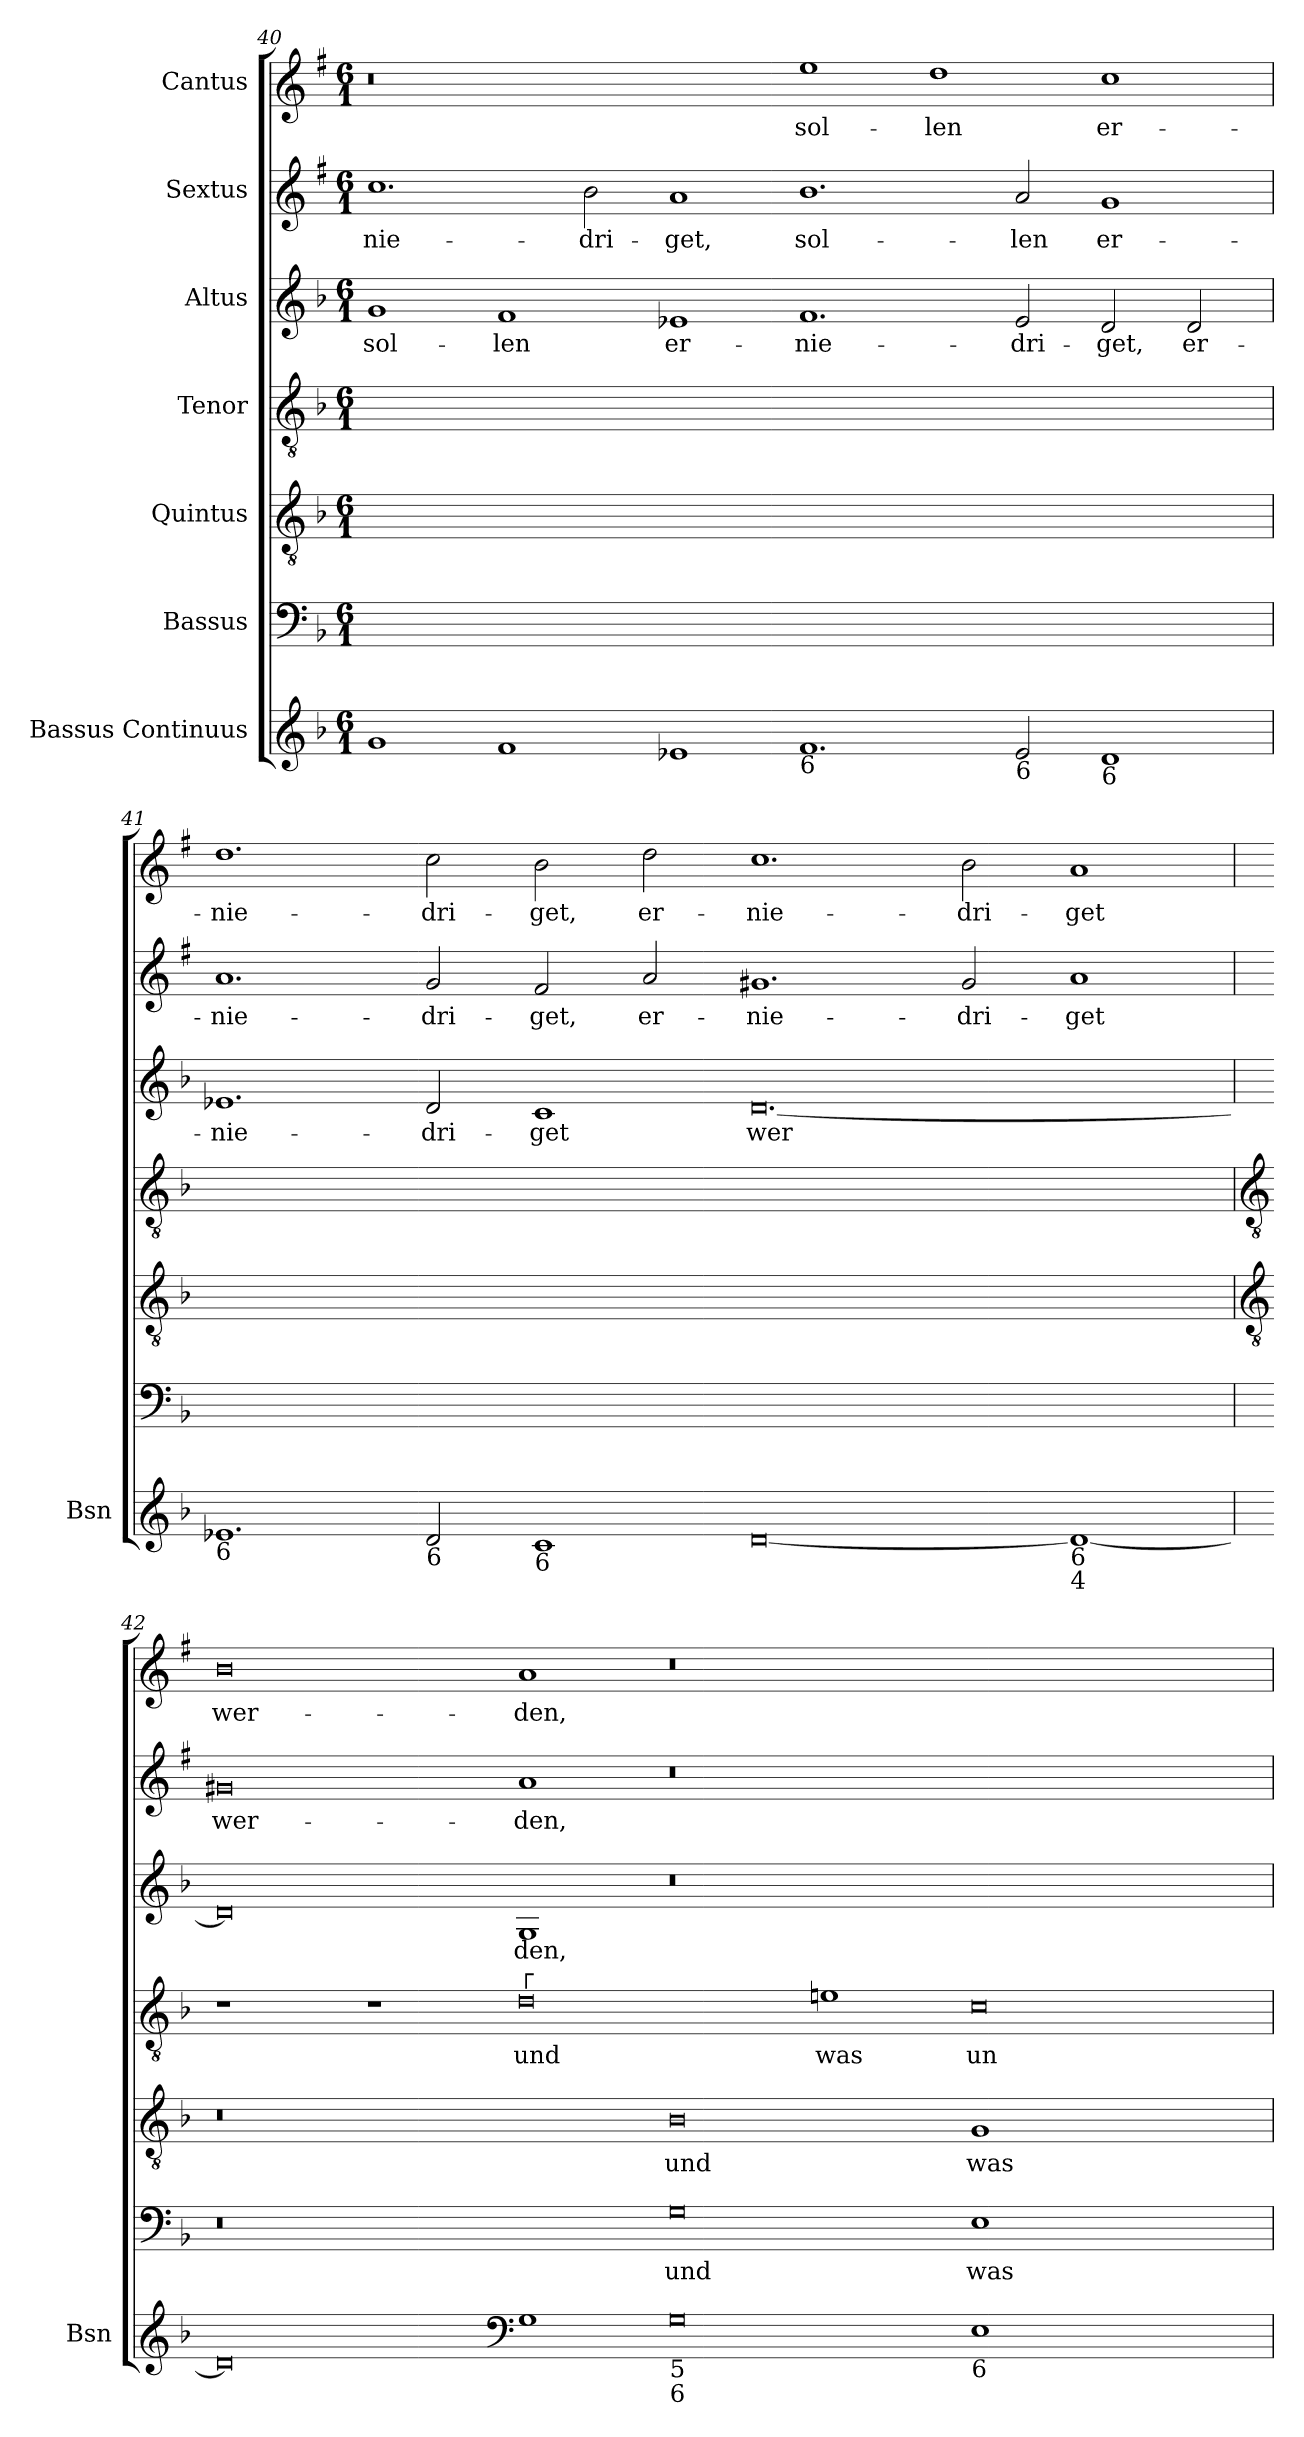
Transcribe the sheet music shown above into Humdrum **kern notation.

**kern	**kern	**text	**kern	**text	**kern	**text	**kern	**text	**kern	**text	**kern	**text
*part7	*part6	*part6	*part5	*part5	*part4	*part4	*part3	*part3	*part2	*part2	*part1	*part1
*staff7	*staff6	*staff6	*staff5	*staff5	*staff4	*staff4	*staff3	*staff3	*staff2	*staff2	*staff1	*staff1
*I"Bassus Continuus	*I"Bassus	*	*I"Quintus	*	*I"Tenor	*	*I"Altus	*	*I"Sextus	*	*I"Cantus	*
*I'Bsn	*	*	*	*	*	*	*	*	*	*	*	*
*clefG2	*clefF4	*	*clefGv2	*	*clefGv2	*	*clefG2	*	*clefG2	*	*clefG2	*
*	*	*	*	*	*	*	*	*	*ITrd1c2	*	*ITrd1c2	*
*k[b-]	*k[b-]	*	*k[b-]	*	*k[b-]	*	*k[b-]	*	*k[b-]	*	*k[b-]	*
*F:	*F:	*	*F:	*	*F:	*	*F:	*	*F:	*	*F:	*
*M6/1	*M6/1	*	*M6/1	*	*M6/1	*	*M6/1	*	*M6/1	*	*M6/1	*
=40	=40	=40	=40	=40	=40	=40	=40	=40	=40	=40	=40	=40
!	!	!	!	!	!	!	!	!LO:LY:b	!	!LO:LY:b	!	!
1g	00.ryy	.	00.ryy	.	00.ryy	.	1g	sol-	1.b-	-nie-	0.r	.
!	!	!	!	!	!	!	!	!LO:LY:b	!	!	!	!
1f	.	.	.	.	.	.	1f	-len	.	.	.	.
!	!	!	!	!	!	!	!	!	!	!LO:LY:b	!	!
.	.	.	.	.	.	.	.	.	2a	-dri-	.	.
!	!	!	!	!	!	!	!	!LO:LY:b	!	!LO:LY:b	!	!
1e-X	.	.	.	.	.	.	1e-X	er-	1g	-get,	.	.
!LO:TX:b:t=6	!	!	!	!	!	!	!	!	!	!	!	!
!	!	!	!	!	!	!	!	!LO:LY:b	!	!LO:LY:b	!	!LO:LY:b
1.f	.	.	.	.	.	.	1.f	-nie-	1.a	sol-	1dd	sol-
!	!	!	!	!	!	!	!	!	!	!	!	!LO:LY:b
.	.	.	.	.	.	.	.	.	.	.	1cc	-len
!LO:TX:b:t=6	!	!	!	!	!	!	!	!	!	!	!	!
!	!	!	!	!	!	!	!	!LO:LY:b	!	!LO:LY:b	!	!
2e-	.	.	.	.	.	.	2e-	-dri-	2g	-len	.	.
!LO:TX:b:t=6	!	!	!	!	!	!	!	!	!	!	!	!
!	!	!	!	!	!	!	!	!LO:LY:b	!	!LO:LY:b	!	!LO:LY:b
1d	.	.	.	.	.	.	2d	-get,	1f	er-	1b-	er-
!	!	!	!	!	!	!	!	!LO:LY:b	!	!	!	!
.	.	.	.	.	.	.	2d	er-	.	.	.	.
=41	=41	=41	=41	=41	=41	=41	=41	=41	=41	=41	=41	=41
!LO:TX:b:t=6	!	!	!	!	!	!	!	!	!	!	!	!
!	!	!	!	!	!	!	!	!LO:LY:b	!	!LO:LY:b	!	!LO:LY:b
1.e-X	00.ryy	.	00.ryy	.	00.ryy	.	1.e-X	-nie-	1.g	-nie-	1.cc	-nie-
!LO:TX:b:t=6	!	!	!	!	!	!	!	!	!	!	!	!
!	!	!	!	!	!	!	!	!LO:LY:b	!	!LO:LY:b	!	!LO:LY:b
2d	.	.	.	.	.	.	2d	-dri-	2f	-dri-	2b-	-dri-
!LO:TX:b:t=6	!	!	!	!	!	!	!	!	!	!	!	!
!	!	!	!	!	!	!	!	!LO:LY:b	!	!LO:LY:b	!	!LO:LY:b
1c	.	.	.	.	.	.	1c	-get	2e	-get,	2a	-get,
!	!	!	!	!	!	!	!	!	!	!LO:LY:b	!	!LO:LY:b
.	.	.	.	.	.	.	.	.	2g	er-	2cc	er-
!	!	!	!	!	!	!	!	!LO:LY:b	!	!LO:LY:b	!	!LO:LY:b
[0d	.	.	.	.	.	.	[0.d	wer	1.f#X	-nie-	1.b-	-nie-
!	!	!	!	!	!	!	!	!	!	!LO:LY:b	!	!LO:LY:b
.	.	.	.	.	.	.	.	.	2f#	-dri-	2a	-dri-
!LO:TX:b:t=6\n4	!	!	!	!	!	!	!	!	!	!	!	!
!	!	!	!	!	!	!	!	!	!	!LO:LY:b	!	!LO:LY:b
1d_	.	.	.	.	.	.	.	.	1g	-get	1g	-get
!!LO:LB:g=z
=42	=42	=42	=42	=42	=42	=42	=42	=42	=42	=42	=42	=42
*	*	*	*clefGv2	*	*clefGv2	*	*	*	*	*	*	*
!	!	!	!	!	!	!	!	!	!	!LO:LY:b	!	!LO:LY:b
0d]	0.r	.	0.r	.	1r	.	0d]	.	0f#X	wer-	0a	wer-
.	.	.	.	.	1r	.	.	.	.	.	.	.
*clefF4	*	*	*	*	*	*	*	*	*	*	*	*
!	!	!	!	!	!LO:TX:a:t=┌	!	!	!	!	!	!	!
!	!	!	!	!	!	!LO:LY:b	!	!LO:LY:b	!	!LO:LY:b	!	!LO:LY:b
1G	.	.	.	.	0d	und	1G	den,	1g	-den,	1g	-den,
!LO:TX:b:t=5	!	!	!	!	!	!	!	!	!	!	!	!
!LO:TX:b:t=6	!	!	!	!	!	!	!	!	!	!	!	!
!	!	!LO:LY:b	!	!LO:LY:b	!	!	!	!	!	!	!	!
0G	0G	und	0B-	und	.	.	0.r	.	0.r	.	0.r	.
!	!	!	!	!	!	!LO:LY:b	!	!	!	!	!	!
.	.	.	.	.	1en	was	.	.	.	.	.	.
!LO:TX:b:t=6	!	!	!	!	!	!	!	!	!	!	!	!
!	!	!LO:LY:b	!	!LO:LY:b	!	!LO:LY:b	!	!	!	!	!	!
1E	1E	was	1G	was	0c	un-	.	.	.	.	.	.
1ryy	1ryy	.	1ryy	.	.	.	1ryy	.	1ryy	.	1ryy	.
=	=	=	=	=	=	=	=	=	=	=	=	=
*-	*-	*-	*-	*-	*-	*-	*-	*-	*-	*-	*-	*-
